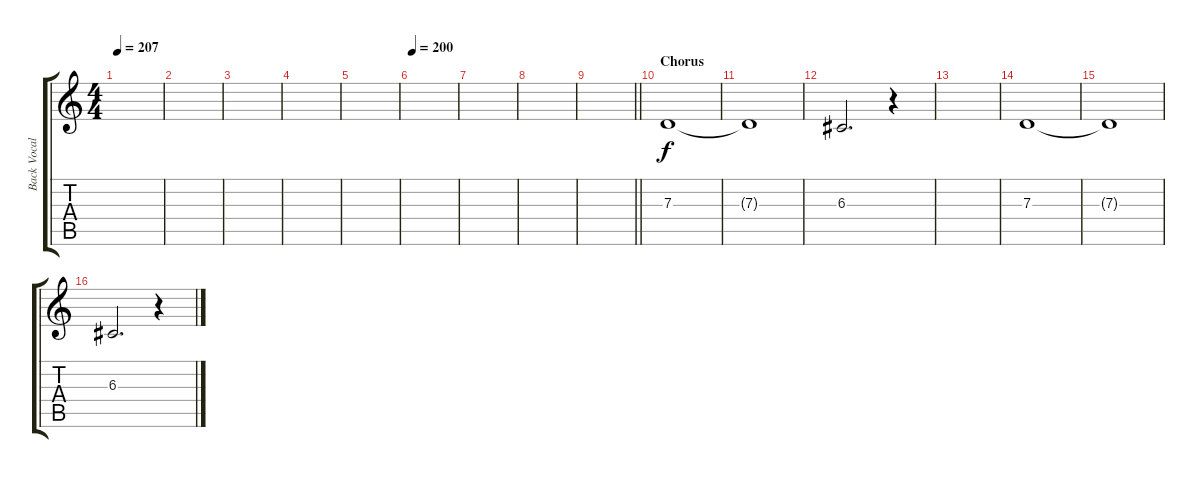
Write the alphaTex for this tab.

\track ("Back Vocals" "Back Vocal") {instrument tenorsax}
\staff {score tabs}
\tuning (E4 B3 G3 D3 A2 E2) {hide}
\ts (4 4)
\tempo 207
\clef g2
\ks c
|
|
|
|
|
\tempo 200
|
|
|
\barLineRight lightlight
|
\section ("" "Chorus")
7.3.1 |
7.3{t}.1 |
6.3.2{d} r.4 |
|
7.3.1 |
7.3{t}.1 |
6.3.2{d} r.4
